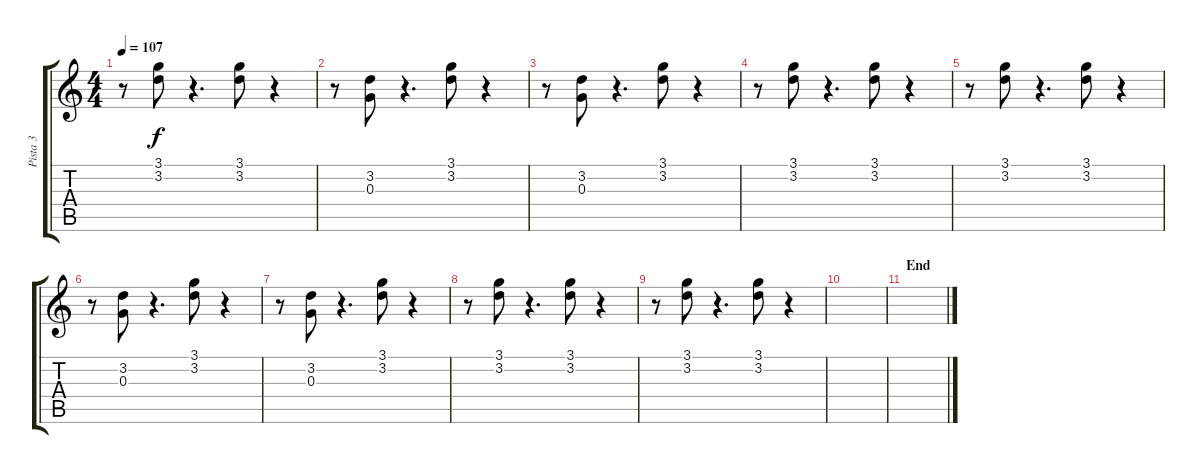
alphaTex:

\track ("Pista 3" "Pista 3") {instrument electricguitarclean}
\staff {score tabs}
\tuning (E4 B3 G3 D3 A2 E2) {hide}
\ts (4 4)
\tempo 107
\clef g2
\ks c
r.8{dy f} (3.1 3.2).8 r.4{d} (3.1 3.2).8 r.4 |
r.8 (3.2 0.3).8 r.4{d} (3.1 3.2).8 r.4 |
r.8 (3.2 0.3).8 r.4{d} (3.1 3.2).8 r.4 |
r.8 (3.1 3.2).8 r.4{d} (3.1 3.2).8 r.4 |
r.8 (3.1 3.2).8 r.4{d} (3.1 3.2).8 r.4 |
r.8 (3.2 0.3).8 r.4{d} (3.1 3.2).8 r.4 |
r.8 (3.2 0.3).8 r.4{d} (3.1 3.2).8 r.4 |
r.8 (3.1 3.2).8 r.4{d} (3.1 3.2).8 r.4 |
r.8 (3.1 3.2).8 r.4{d} (3.1 3.2).8 r.4 |
|
\section ("" "End")
